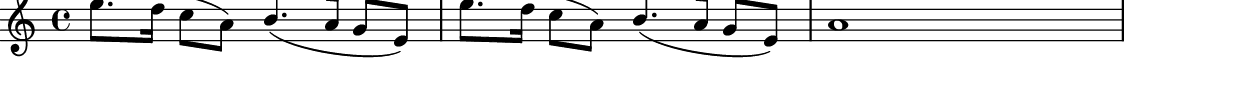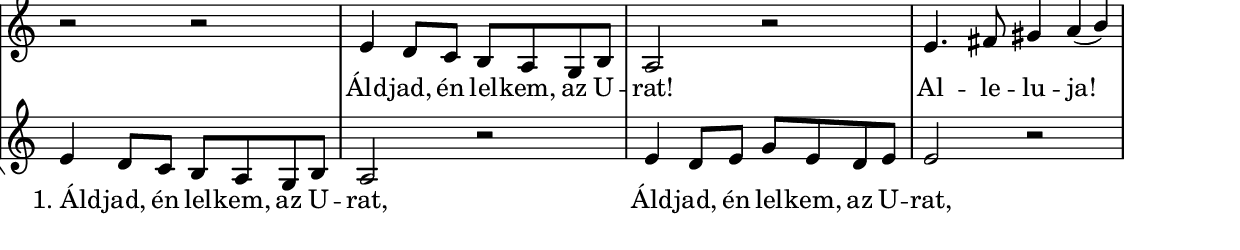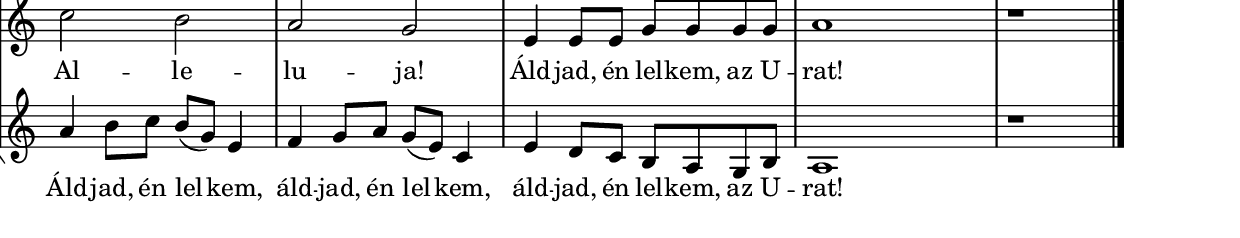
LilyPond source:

% MusicXML to Lilypond converter by Kovi

szovegAAA = \lyricmode {   \skip 4  \skip 4  \skip 4  \skip 4  \skip 4 "Áld" -- "jad," "én" "lel" -- "kem," "az" "U" -- "rat!" "Al" -- "le" -- "lu" -- "ja!" "Al" -- "le" -- "lu" -- "ja!" "Áld" -- "jad," "én" "lel" -- "kem," "az" "U" -- "rat!"  }

szovegBAA = \lyricmode {  "1. Áld" -- "jad," "én" "lel" -- "kem," "az" "U" -- "rat," "Áld" -- "jad," "én" "lel" -- "kem," "az" "U" -- "rat," "Áld" -- "jad," "én" "lel" -- "kem," "áld" -- "jad," "én" "lel" -- "kem," "áld" -- "jad," "én" "lel" -- "kem," "az" "U" -- "rat!"  }

% Analyzing...
% 2 parts
% 1 Staff
% forceBassClefActive = 
melody = {
\new StaffGroup <<
% 1 Staff
% 46 notes in the part
% 1 voices

\new Staff
\new Voice {
% 46 notes
% 12 mesaures

% Measure 1
\clef "treble"
\key c \major
\time 4/4 
e''8. (^"Bevezetés, befejezés"d''16 c''8 a'8 )b'8. (a'16 g'8 e'8 )
% Measure 2
e''8. (d''16 c''8 a'8 )b'8. (a'16 g'8 e'8 )
% Measure 3
a'1 
% Measure 4
\break
r2 r2 
% Measure 5
e'4 d'8 c'8 b8 a8 g8 b8 
% Measure 6
a2 r2 
% Measure 7
e'4. fis'8 gis'4 a'8 (b'8 )
% Measure 8
\break
c''2 b'2 
% Measure 9
a'2 g'2 
% Measure 10
e'4 e'8 e'8 g'8 g'8 g'8 g'8 
% Measure 11
a'1 
% Measure 12
r1 \bar "|." 
} % voice
\addlyrics { \szovegAAA }

% 1 Staff
% 42 notes in the part
% 1 voices

\new Staff
\new Voice {
% 42 notes
% 12 mesaures

% Measure 1
\clef "treble"
\key c \major
\time 4/4 
r1 
% Measure 2
r1 
% Measure 3
r1 
% Measure 4
\break
e'4 d'8 c'8 b8 a8 g8 b8 
% Measure 5
a2 r2 
% Measure 6
e'4 d'8 e'8 g'8 e'8 d'8 e'8 
% Measure 7
e'2 r2 
% Measure 8
\break
a'4 b'8 c''8 b'8 (g'8 )e'4 
% Measure 9
f'4 g'8 a'8 g'8 (e'8 )c'4 
% Measure 10
e'4 d'8 c'8 b8 a8 g8 b8 
% Measure 11
a1 
% Measure 12
r1 \bar "|." 
} % voice
\addlyrics { \szovegBAA }

>>
} % melody


harmonies = \chordmode {
% 21 chords
\germanChords
a4:m s4 e4:m s4 a4:m s4 e4:m s4 a4:m s4 s4 s4 a4:m s4 e4:m s4 a4:m s4 e4:m s4 a4:m s4 c4 s4 e4:m s4 e4:7 s4 a4:m s4 e4:m s4 f4 s4 c4 s4 a4:m s4 e4:m s4 a4:m s4 s4 s4 e4:m
}

\include "../../definitions.ly"
